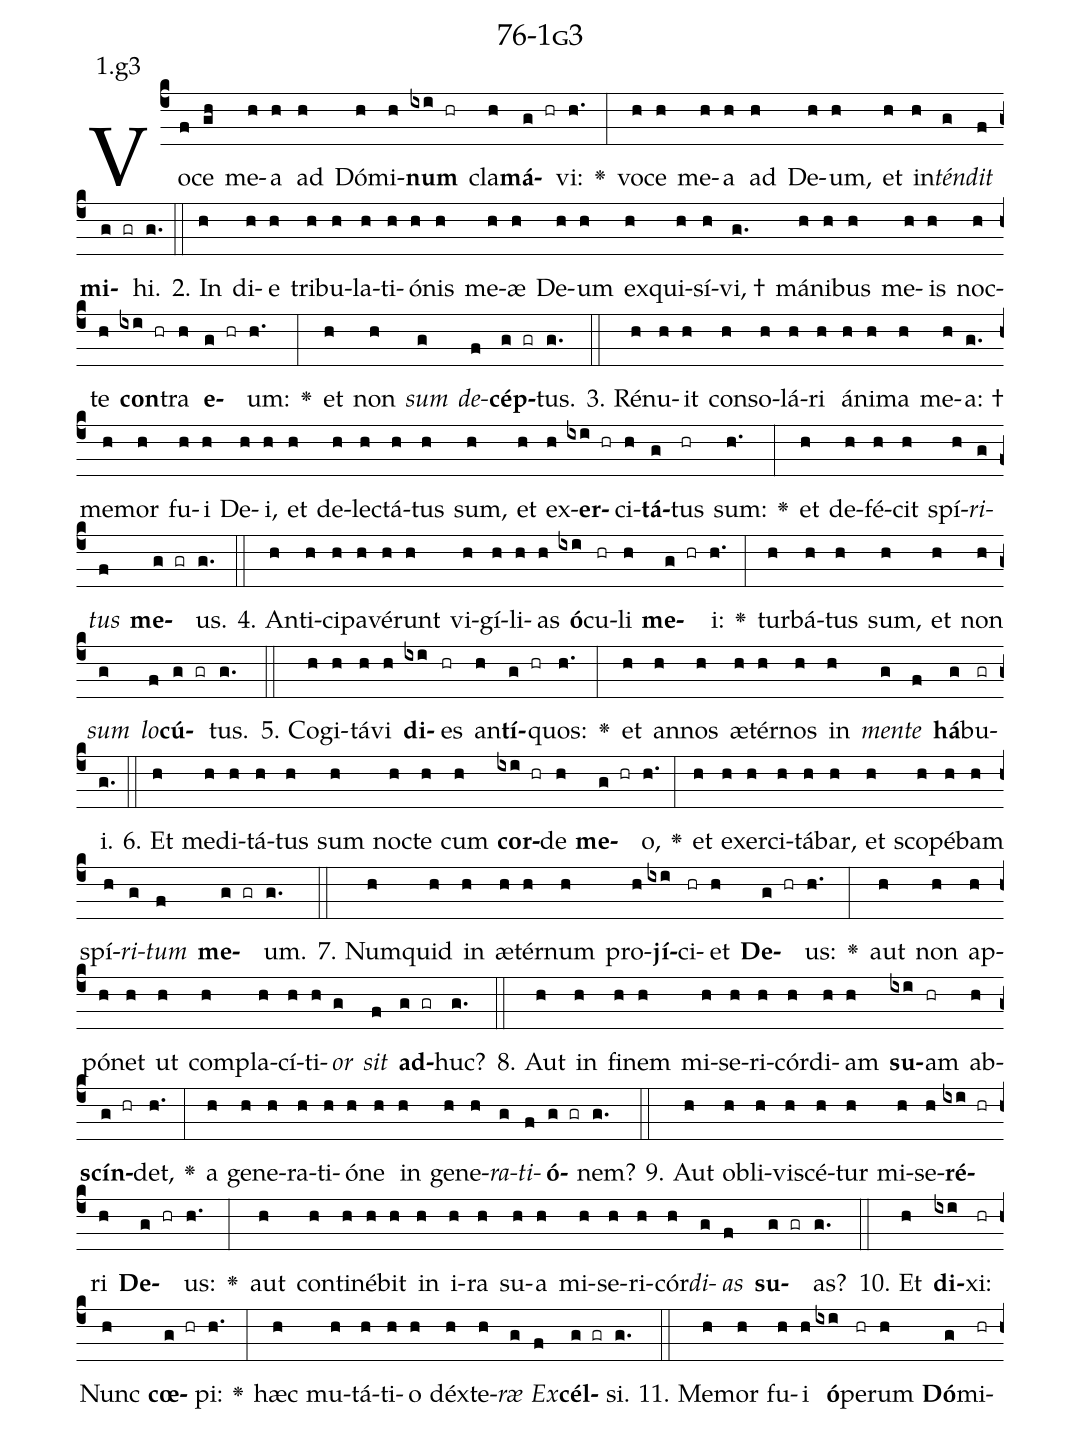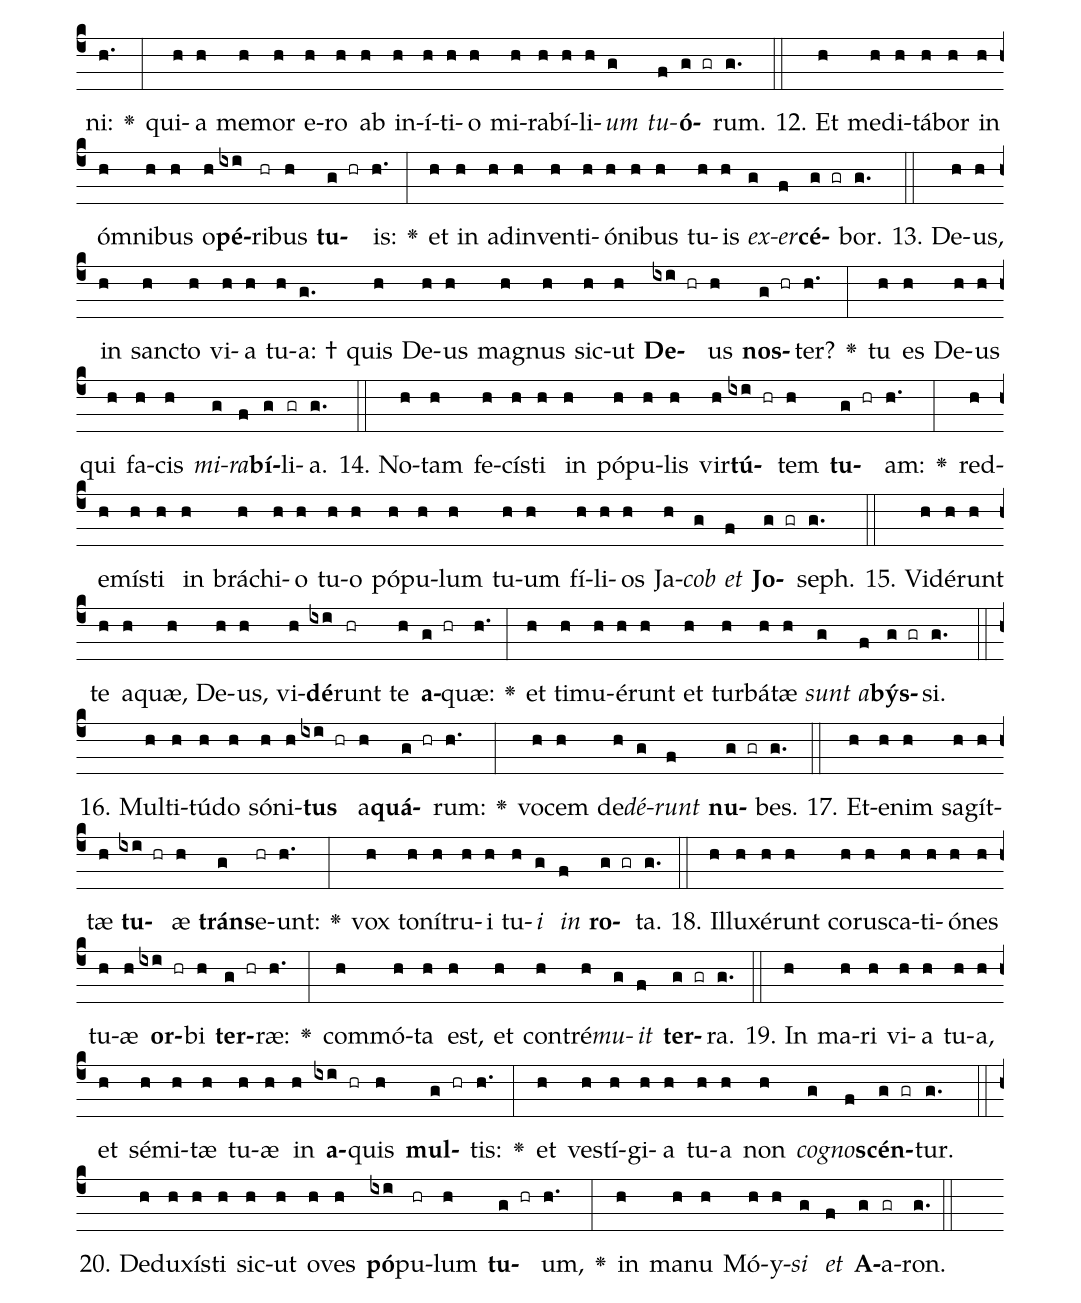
name: 76-1g3;
annotation: 1.g3;
%%
(c4)Vo(f)ce(gh) me(h)a(h) ad(h) Dó(h)mi(h)<b>num</b>(ixi hr) cla(h)<b>má</b>(g hr)vi:(h.) <v>\greheightstar</v>(:) vo(h)ce(h) me(h)a(h) ad(h) De(h)um,(h) et(h) in(h)<i>tén</i>(g)<i>dit</i>(f) <b>mi</b>(g gr)hi.(g.) (::)
2. In(h) di(h)e(h) tri(h)bu(h)la(h)ti(h)ó(h)nis(h) me(h)æ(h) De(h)um(h) ex(h)qui(h)sí(h)vi, †(g.) má(h)ni(h)bus(h) me(h)is(h) noc(h)te(h) <b>con</b>(ixi hr)tra(h) <b>e</b>(g hr)um:(h.) <v>\greheightstar</v>(:) et(h) non(h) <i>sum</i>(g) <i>de</i>(f)<b>cép</b>(g gr)tus.(g.) (::)
3. Ré(h)nu(h)it(h) con(h)so(h)lá(h)ri(h) á(h)ni(h)ma(h) me(h)a: †(g.) me(h)mor(h) fu(h)i(h) De(h)i,(h) et(h) de(h)lec(h)tá(h)tus(h) sum,(h) et(h) ex(h)<b>er</b>(ixi hr)ci(h)<b>tá</b>(g)tus(hr) sum:(h.) <v>\greheightstar</v>(:) et(h) de(h)fé(h)cit(h) spí(h)<i>ri</i>(g)<i>tus</i>(f) <b>me</b>(g gr)us.(g.) (::)
4. An(h)ti(h)ci(h)pa(h)vé(h)runt(h) vi(h)gí(h)li(h)as(h) <b>ó</b>(ixi)cu(hr)li(h) <b>me</b>(g hr)i:(h.) <v>\greheightstar</v>(:) tur(h)bá(h)tus(h) sum,(h) et(h) non(h) <i>sum</i>(g) <i>lo</i>(f)<b>cú</b>(g gr)tus.(g.) (::)
5. Co(h)gi(h)tá(h)vi(h) <b>di</b>(ixi)es(hr) an(h)<b>tí</b>(g hr)quos:(h.) <v>\greheightstar</v>(:) et(h) an(h)nos(h) æ(h)tér(h)nos(h) in(h) <i>men</i>(g)<i>te</i>(f) <b>há</b>(g)bu(gr)i.(g.) (::)
6. Et(h) me(h)di(h)tá(h)tus(h) sum(h) noc(h)te(h) cum(h) <b>cor</b>(ixi hr)de(h) <b>me</b>(g hr)o,(h.) <v>\greheightstar</v>(:) et(h) ex(h)er(h)ci(h)tá(h)bar,(h) et(h) sco(h)pé(h)bam(h) spí(h)<i>ri</i>(g)<i>tum</i>(f) <b>me</b>(g gr)um.(g.) (::)
7. Num(h)quid(h) in(h) æ(h)tér(h)num(h) pro(h)<b>jí</b>(ixi)ci(hr)et(h) <b>De</b>(g hr)us:(h.) <v>\greheightstar</v>(:) aut(h) non(h) ap(h)pó(h)net(h) ut(h) com(h)pla(h)cí(h)ti(h)<i>or</i>(g) <i>sit</i>(f) <b>ad</b>(g gr)huc?(g.) (::)
8. Aut(h) in(h) fi(h)nem(h) mi(h)se(h)ri(h)cór(h)di(h)am(h) <b>su</b>(ixi)am(hr) ab(h)<b>scín</b>(g hr)det,(h.) <v>\greheightstar</v>(:) a(h) ge(h)ne(h)ra(h)ti(h)ó(h)ne(h) in(h) ge(h)ne(h)<i>ra</i>(g)<i>ti</i>(f)<b>ó</b>(g gr)nem?(g.) (::)
9. Aut(h) ob(h)li(h)vi(h)scé(h)tur(h) mi(h)se(h)<b>ré</b>(ixi hr)ri(h) <b>De</b>(g hr)us:(h.) <v>\greheightstar</v>(:) aut(h) con(h)ti(h)né(h)bit(h) in(h) i(h)ra(h) su(h)a(h) mi(h)se(h)ri(h)cór(h)<i>di</i>(g)<i>as</i>(f) <b>su</b>(g gr)as?(g.) (::)
10. Et(h) <b>di</b>(ixi)xi:(hr) Nunc(h) <b>cœ</b>(g hr)pi:(h.) <v>\greheightstar</v>(:) hæc(h) mu(h)tá(h)ti(h)o(h) déx(h)te(h)<i>ræ</i>(g) <i>Ex</i>(f)<b>cél</b>(g gr)si.(g.) (::)
11. Me(h)mor(h) fu(h)i(h) <b>ó</b>(ixi)pe(hr)rum(h) <b>Dó</b>(g)mi(hr)ni:(h.) <v>\greheightstar</v>(:) qui(h)a(h) me(h)mor(h) e(h)ro(h) ab(h) in(h)í(h)ti(h)o(h) mi(h)ra(h)bí(h)li(h)<i>um</i>(g) <i>tu</i>(f)<b>ó</b>(g gr)rum.(g.) (::)
12. Et(h) me(h)di(h)tá(h)bor(h) in(h) óm(h)ni(h)bus(h) o(h)<b>pé</b>(ixi)ri(hr)bus(h) <b>tu</b>(g hr)is:(h.) <v>\greheightstar</v>(:) et(h) in(h) ad(h)in(h)ven(h)ti(h)ó(h)ni(h)bus(h) tu(h)is(h) <i>ex</i>(g)<i>er</i>(f)<b>cé</b>(g gr)bor.(g.) (::)
13. De(h)us,(h) in(h) sanc(h)to(h) vi(h)a(h) tu(h)a: †(g.) quis(h) De(h)us(h) ma(h)gnus(h) sic(h)ut(h) <b>De</b>(ixi hr)us(h) <b>nos</b>(g hr)ter?(h.) <v>\greheightstar</v>(:) tu(h) es(h) De(h)us(h) qui(h) fa(h)cis(h) <i>mi</i>(g)<i>ra</i>(f)<b>bí</b>(g)li(gr)a.(g.) (::)
14. No(h)tam(h) fe(h)cís(h)ti(h) in(h) pó(h)pu(h)lis(h) vir(h)<b>tú</b>(ixi hr)tem(h) <b>tu</b>(g hr)am:(h.) <v>\greheightstar</v>(:) red(h)e(h)mís(h)ti(h) in(h) brá(h)chi(h)o(h) tu(h)o(h) pó(h)pu(h)lum(h) tu(h)um(h) fí(h)li(h)os(h) Ja(h)<i>cob</i>(g) <i>et</i>(f) <b>Jo</b>(g gr)seph.(g.) (::)
15. Vi(h)dé(h)runt(h) te(h) a(h)quæ,(h) De(h)us,(h) vi(h)<b>dé</b>(ixi)runt(hr) te(h) <b>a</b>(g hr)quæ:(h.) <v>\greheightstar</v>(:) et(h) ti(h)mu(h)é(h)runt(h) et(h) tur(h)bá(h)tæ(h) <i>sunt</i>(g) <i>a</i>(f)<b>býs</b>(g gr)si.(g.) (::)
16. Mul(h)ti(h)tú(h)do(h) só(h)ni(h)<b>tus</b>(ixi hr) a(h)<b>quá</b>(g hr)rum:(h.) <v>\greheightstar</v>(:) vo(h)cem(h) de(h)<i>dé</i>(g)<i>runt</i>(f) <b>nu</b>(g gr)bes.(g.) (::)
17. Et(h)e(h)nim(h) sa(h)gít(h)tæ(h) <b>tu</b>(ixi hr)æ(h) <b>tráns</b>(g)e(hr)unt:(h.) <v>\greheightstar</v>(:) vox(h) to(h)ní(h)tru(h)i(h) tu(h)<i>i</i>(g) <i>in</i>(f) <b>ro</b>(g gr)ta.(g.) (::)
18. Il(h)lu(h)xé(h)runt(h) co(h)rus(h)ca(h)ti(h)ó(h)nes(h) tu(h)æ(h) <b>or</b>(ixi hr)bi(h) <b>ter</b>(g hr)ræ:(h.) <v>\greheightstar</v>(:) com(h)mó(h)ta(h) est,(h) et(h) con(h)tré(h)<i>mu</i>(g)<i>it</i>(f) <b>ter</b>(g gr)ra.(g.) (::)
19. In(h) ma(h)ri(h) vi(h)a(h) tu(h)a,(h) et(h) sé(h)mi(h)tæ(h) tu(h)æ(h) in(h) <b>a</b>(ixi hr)quis(h) <b>mul</b>(g hr)tis:(h.) <v>\greheightstar</v>(:) et(h) ves(h)tí(h)gi(h)a(h) tu(h)a(h) non(h) <i>co</i>(g)<i>gno</i>(f)<b>scén</b>(g gr)tur.(g.) (::)
20. De(h)du(h)xís(h)ti(h) sic(h)ut(h) o(h)ves(h) <b>pó</b>(ixi)pu(hr)lum(h) <b>tu</b>(g hr)um,(h.) <v>\greheightstar</v>(:) in(h) ma(h)nu(h) Mó(h)y(h)<i>si</i>(g) <i>et</i>(f) <b>A</b>(g)a(gr)ron.(g.) (::)
